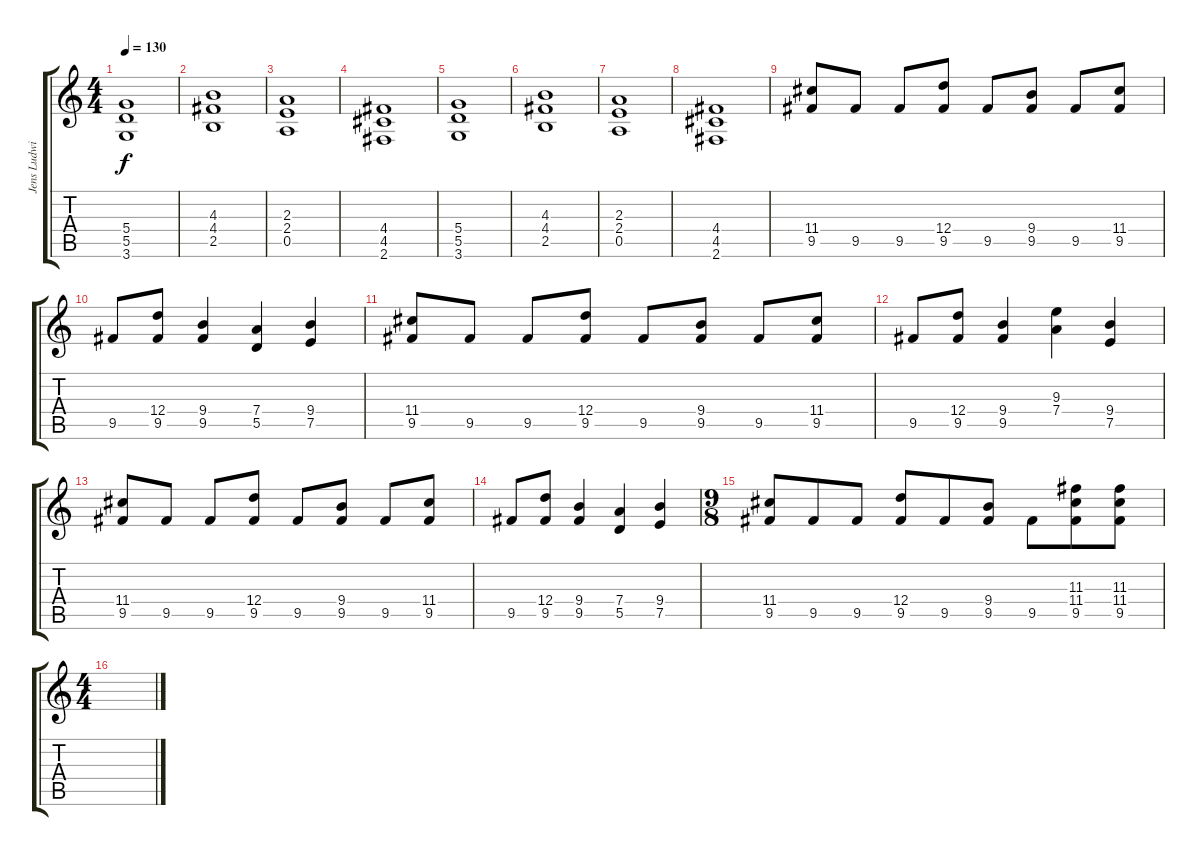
\track ("Jens Ludwig" "Jens Ludwi") {instrument distortionguitar}
\staff {score tabs}
\tuning (E4 B3 G3 D3 A2 E2) {hide}
\ts (4 4)
\tempo 130
\clef g2
\ks c
(5.4 5.5 3.6).1{dy f} |
(4.3 4.4 2.5).1 |
(2.3 2.4 0.5).1 |
(4.4 4.5 2.6).1 |
(5.4 5.5 3.6).1 |
(4.3 4.4 2.5).1 |
(2.3 2.4 0.5).1 |
(4.4 4.5 2.6).1 |
(11.4 9.5).8 9.5.8 9.5.8 (12.4 9.5).8 9.5.8 (9.4 9.5).8 9.5.8 (11.4 9.5).8 |
9.5.8 (12.4 9.5).8 (9.4 9.5).4 (7.4 5.5).4 (9.4 7.5).4 |
(11.4 9.5).8 9.5.8 9.5.8 (12.4 9.5).8 9.5.8 (9.4 9.5).8 9.5.8 (11.4 9.5).8 |
9.5.8 (12.4 9.5).8 (9.4 9.5).4 (9.3 7.4).4 (9.4 7.5).4 |
(11.4 9.5).8 9.5.8 9.5.8 (12.4 9.5).8 9.5.8 (9.4 9.5).8 9.5.8 (11.4 9.5).8 |
9.5.8 (12.4 9.5).8 (9.4 9.5).4 (7.4 5.5).4 (9.4 7.5).4 |
\ts (9 8)
(11.4 9.5).8 9.5.8 9.5.8 (12.4 9.5).8 9.5.8 (9.4 9.5).8 9.5.8 (11.3 11.4 9.5).8 (11.3 11.4 9.5).8 |
\ts (4 4)
